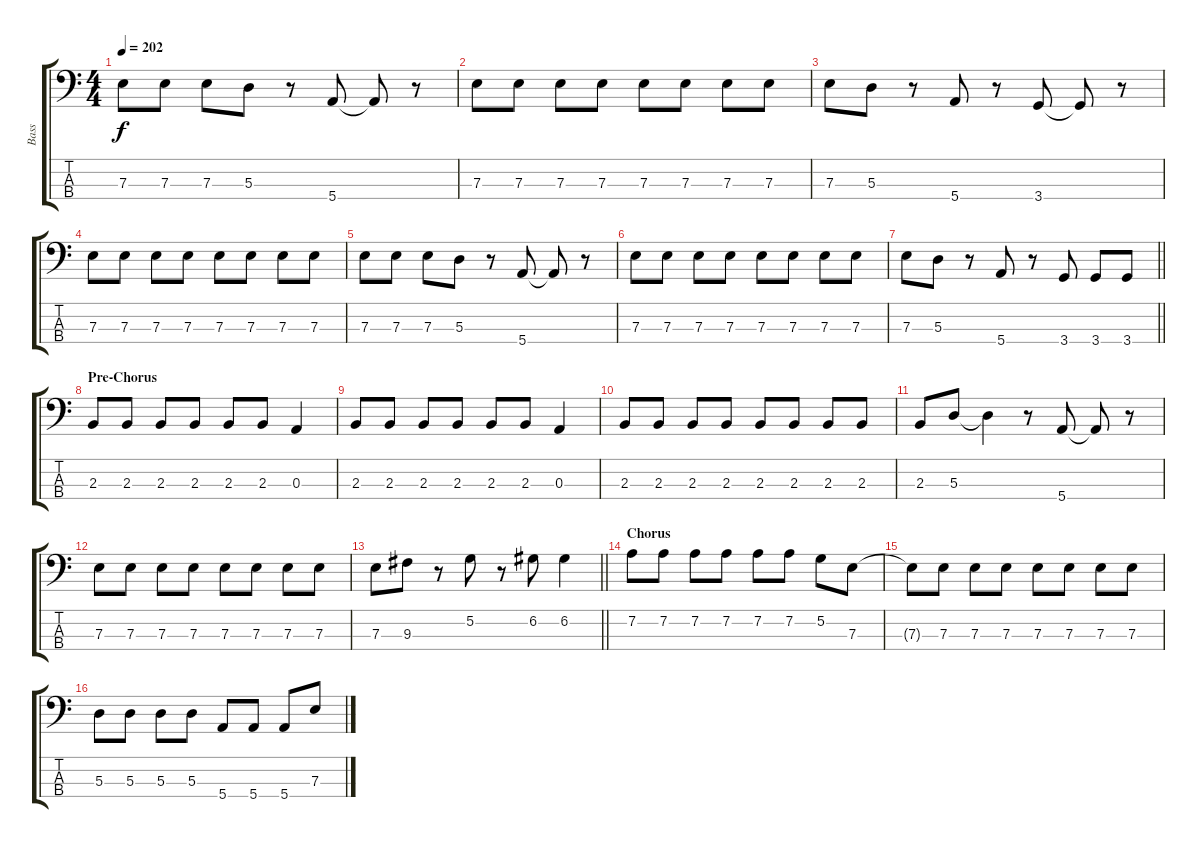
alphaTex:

\track ("Bass " "Bass ") {instrument electricbassfinger}
\staff {score tabs}
\tuning (G2 D2 A1 E1) {hide}
\ts (4 4)
\tempo 202
\clef f4
\ks c
7.3.8{dy f} 7.3.8 7.3.8 5.3.8 r.8 5.4.8 5.4{t}.8 r.8 |
7.3.8 7.3.8 7.3.8 7.3.8 7.3.8 7.3.8 7.3.8 7.3.8 |
7.3.8 5.3.8 r.8 5.4.8 r.8 3.4.8 3.4{t}.8 r.8 |
7.3.8 7.3.8 7.3.8 7.3.8 7.3.8 7.3.8 7.3.8 7.3.8 |
7.3.8 7.3.8 7.3.8 5.3.8 r.8 5.4.8 5.4{t}.8 r.8 |
7.3.8 7.3.8 7.3.8 7.3.8 7.3.8 7.3.8 7.3.8 7.3.8 |
\barLineRight lightlight
7.3.8 5.3.8 r.8 5.4.8 r.8 3.4.8 3.4.8 3.4.8 |
\section ("" "Pre-Chorus")
2.3.8 2.3.8 2.3.8 2.3.8 2.3.8 2.3.8 0.3.4 |
2.3.8 2.3.8 2.3.8 2.3.8 2.3.8 2.3.8 0.3.4 |
2.3.8 2.3.8 2.3.8 2.3.8 2.3.8 2.3.8 2.3.8 2.3.8 |
2.3.8 5.3.8 5.3{t}.4 r.8 5.4.8 5.4{t}.8 r.8 |
7.3.8 7.3.8 7.3.8 7.3.8 7.3.8 7.3.8 7.3.8 7.3.8 |
\barLineRight lightlight
7.3.8 9.3.8 r.8 5.2.8 r.8 6.2.8 6.2.4 |
\section ("" "Chorus")
7.2.8 7.2.8 7.2.8 7.2.8 7.2.8 7.2.8 5.2.8 7.3.8 |
7.3{t}.8 7.3.8 7.3.8 7.3.8 7.3.8 7.3.8 7.3.8 7.3.8 |
5.3.8 5.3.8 5.3.8 5.3.8 5.4.8 5.4.8 5.4.8 7.3.8
